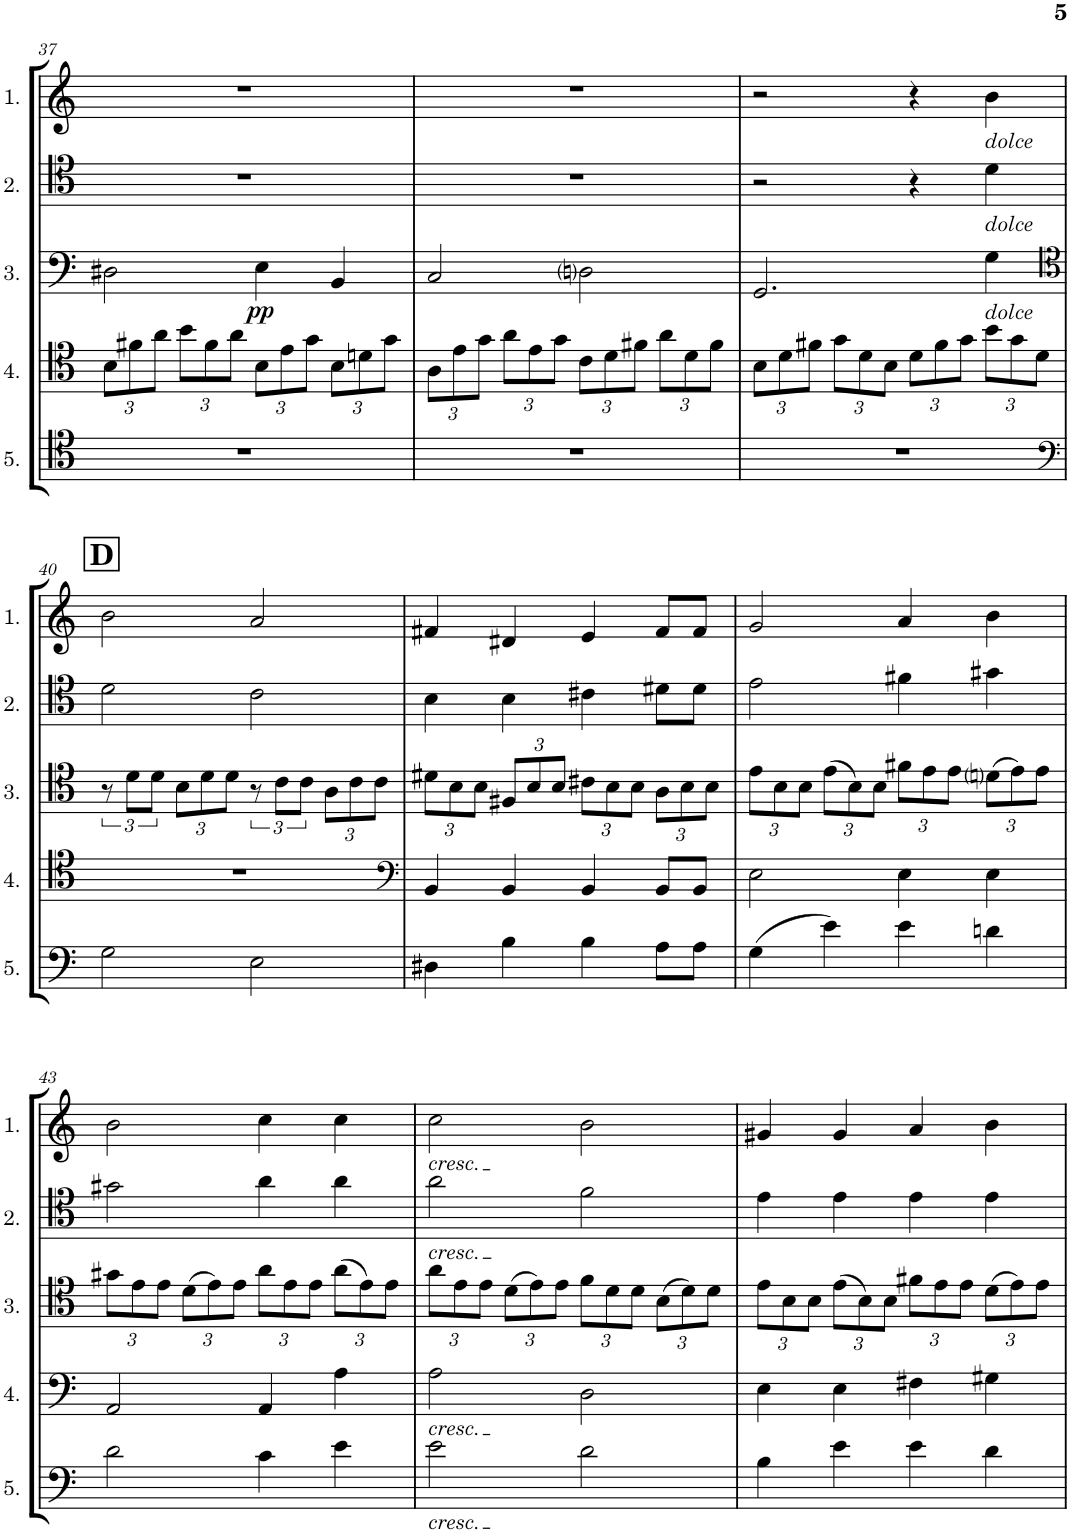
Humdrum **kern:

**kern	**kern	**kern	**dynam	**kern	**kern
*part5	*part4	*part3	*part3	*part2	*part1
*staff5	*staff4	*staff3	*staff3	*staff2	*staff1
*I"Cello 5	*I"Cello 4	*I"Cello 3	*	*I"Cello 2	*I"Cello 1
!!LO:PB:g=z
*clefC4	*clefC4	*clefF4	*	*clefC4	*clefG2
*k[]	*k[]	*k[]	*	*k[]	*k[]
*M4/4	*M4/4	*M4/4	*	*M4/4	*M4/4
*met(c)	*met(c)	*met(c)	*	*met(c)	*met(c)
*	*Xbrackettup	*	*	*	*
=37	=37	=37	=37	=37	=37
1r	12B\L	2D#X\	.	1r	1r
.	12f#X\	.	.	.	.
.	12a\J	.	.	.	.
.	12b\L	.	.	.	.
.	12f#\	.	.	.	.
.	12a\J	.	.	.	.
!	!	!	!LO:DY:b	!	!
.	12B\L	4E\	pp	.	.
.	12e\	.	.	.	.
.	12g\J	.	.	.	.
.	12B\L	4BB/	.	.	.
.	12dn\	.	.	.	.
.	12g\J	.	.	.	.
=38	=38	=38	=38	=38	=38
1r	12A\L	2C/	.	1r	1r
.	12e\	.	.	.	.
.	12g\J	.	.	.	.
.	12a\L	.	.	.	.
.	12e\	.	.	.	.
.	12g\J	.	.	.	.
.	12c\L	2Dni\	.	.	.
.	12d\	.	.	.	.
.	12f#X\J	.	.	.	.
.	12a\L	.	.	.	.
.	12d\	.	.	.	.
.	12f#\J	.	.	.	.
=39	=39	=39	=39	=39	=39
1r	12B\L	2.GG/	.	2r	2r
.	12d\	.	.	.	.
.	12f#X\J	.	.	.	.
.	12g\L	.	.	.	.
.	12d\	.	.	.	.
.	12B\J	.	.	.	.
.	12d\L	.	.	4r	4r
.	12f#\	.	.	.	.
.	12g\J	.	.	.	.
!	!	!	!	!	!LO:TX:b:i:t=dolce
!	!	!	!	!LO:TX:b:i:t=dolce	!
!	!	!LO:TX:b:i:t=dolce	!	!	!
.	12b\L	4G\	.	4d\	4b\
.	12g\	.	.	.	.
.	12d\J	.	.	.	.
!!LO:LB:g=z
!!LO:REH:place=s1:a:B:cj:fs=14:t=D
=40	=40	=40	=40	=40	=40
*clefF4	*	*clefC4	*	*	*
2G\	1r	12r	.	2d\	2b\
.	.	12d\L	.	.	.
.	.	12d\J	.	.	.
*	*	*Xbrackettup	*	*	*
.	.	12B\L	.	.	.
.	.	12d\	.	.	.
.	.	12d\J	.	.	.
*	*	*brackettup	*	*	*
2E\	.	12r	.	2c\	2a/
.	.	12c\L	.	.	.
.	.	12c\J	.	.	.
*	*	*Xbrackettup	*	*	*
.	.	12A\L	.	.	.
.	.	12c\	.	.	.
.	.	12c\J	.	.	.
=41	=41	=41	=41	=41	=41
*	*clefF4	*	*	*	*
4D#X\	4BB/	12d#X\L	.	4B\	4f#X/
.	.	12B\	.	.	.
.	.	12B\J	.	.	.
4B\	4BB/	12F#X/L	.	4B\	4d#X/
.	.	12B/	.	.	.
.	.	12B/J	.	.	.
4B\	4BB/	12c#X\L	.	4c#X\	4e/
.	.	12B\	.	.	.
.	.	12B\J	.	.	.
8A\L	8BB/L	12A\L	.	8d#X\L	8f#/L
.	.	12B\	.	.	.
8A\J	8BB/J	.	.	8d#\J	8f#/J
.	.	12B\J	.	.	.
=42	=42	=42	=42	=42	=42
(4G\	2E\	12e\L	.	2e\	2g/
.	.	12B\	.	.	.
.	.	12B\J	.	.	.
4e\)	.	(12e\L	.	.	.
.	.	12B\)	.	.	.
.	.	12B\J	.	.	.
4e\	4E\	12f#X\L	.	4f#X\	4a/
.	.	12e\	.	.	.
.	.	12e\J	.	.	.
4dn\	4E\	(12dni\L	.	4g#X\	4b\
.	.	12e\)	.	.	.
.	.	12e\J	.	.	.
!!LO:LB:g=z
=43	=43	=43	=43	=43	=43
2d\	2AA/	12g#X\L	.	2g#X\	2b\
.	.	12e\	.	.	.
.	.	12e\J	.	.	.
.	.	(12d\L	.	.	.
.	.	12e\)	.	.	.
.	.	12e\J	.	.	.
4c\	4AA/	12a\L	.	4a\	4cc\
.	.	12e\	.	.	.
.	.	12e\J	.	.	.
4e\	4A\	(12a\L	.	4a\	4cc\
.	.	12e\)	.	.	.
.	.	12e\J	.	.	.
=44	=44	=44	=44	=44	=44
!	!	!	!	!	!LO:TX:b:i:t=cresc.
!	!	!	!	!LO:TX:b:i:t=cresc.	!
!	!LO:TX:b:i:t=cresc.	!	!	!	!
!LO:TX:b:i:t=cresc.	!	!	!	!	!
2e\	2A\	12a\L	.	2a\	2cc\
.	.	12e\	.	.	.
.	.	12e\J	.	.	.
.	.	(12d\L	.	.	.
.	.	12e\)	.	.	.
.	.	12e\J	.	.	.
2d\	2D\	12f\L	.	2f\	2b\
.	.	12d\	.	.	.
.	.	12d\J	.	.	.
.	.	(12B\L	.	.	.
.	.	12d\)	.	.	.
.	.	12d\J	.	.	.
=45	=45	=45	=45	=45	=45
4B\	4E\	12e\L	.	4e\	4g#X/
.	.	12B\	.	.	.
.	.	12B\J	.	.	.
4e\	4E\	(12e\L	.	4e\	4g#/
.	.	12B\)	.	.	.
.	.	12B\J	.	.	.
4e\	4F#X\	12f#X\L	.	4e\	4a/
.	.	12e\	.	.	.
.	.	12e\J	.	.	.
4d\	4G#X\	(12d\L	.	4e\	4b\
.	.	12e\)	.	.	.
.	.	12e\J	.	.	.
=	=	=	=	=	=
*-	*-	*-	*-	*-	*-
